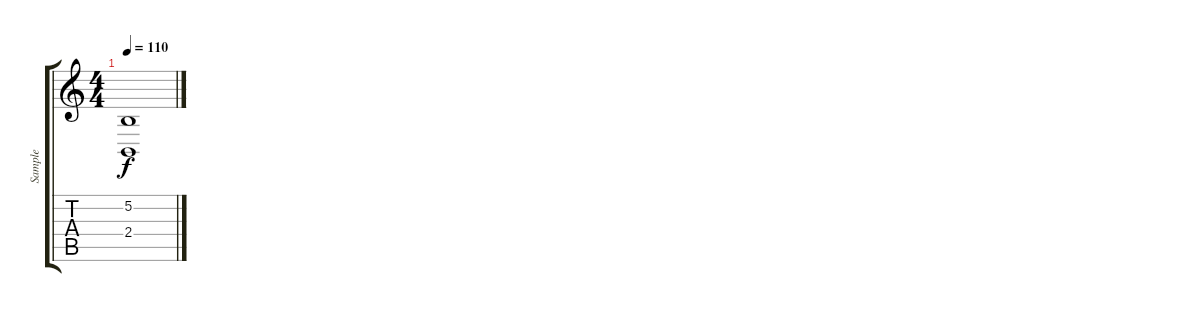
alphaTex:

\track ("Sample" "Sample") {instrument stringensemble1}
\staff {score tabs}
\tuning (B3 Gb3 D3 A2 E2 B1) {hide}
\ts (4 4)
\tempo 110
\clef g2
\ks c
(5.2{t} 2.4{t}).1{dy f}
